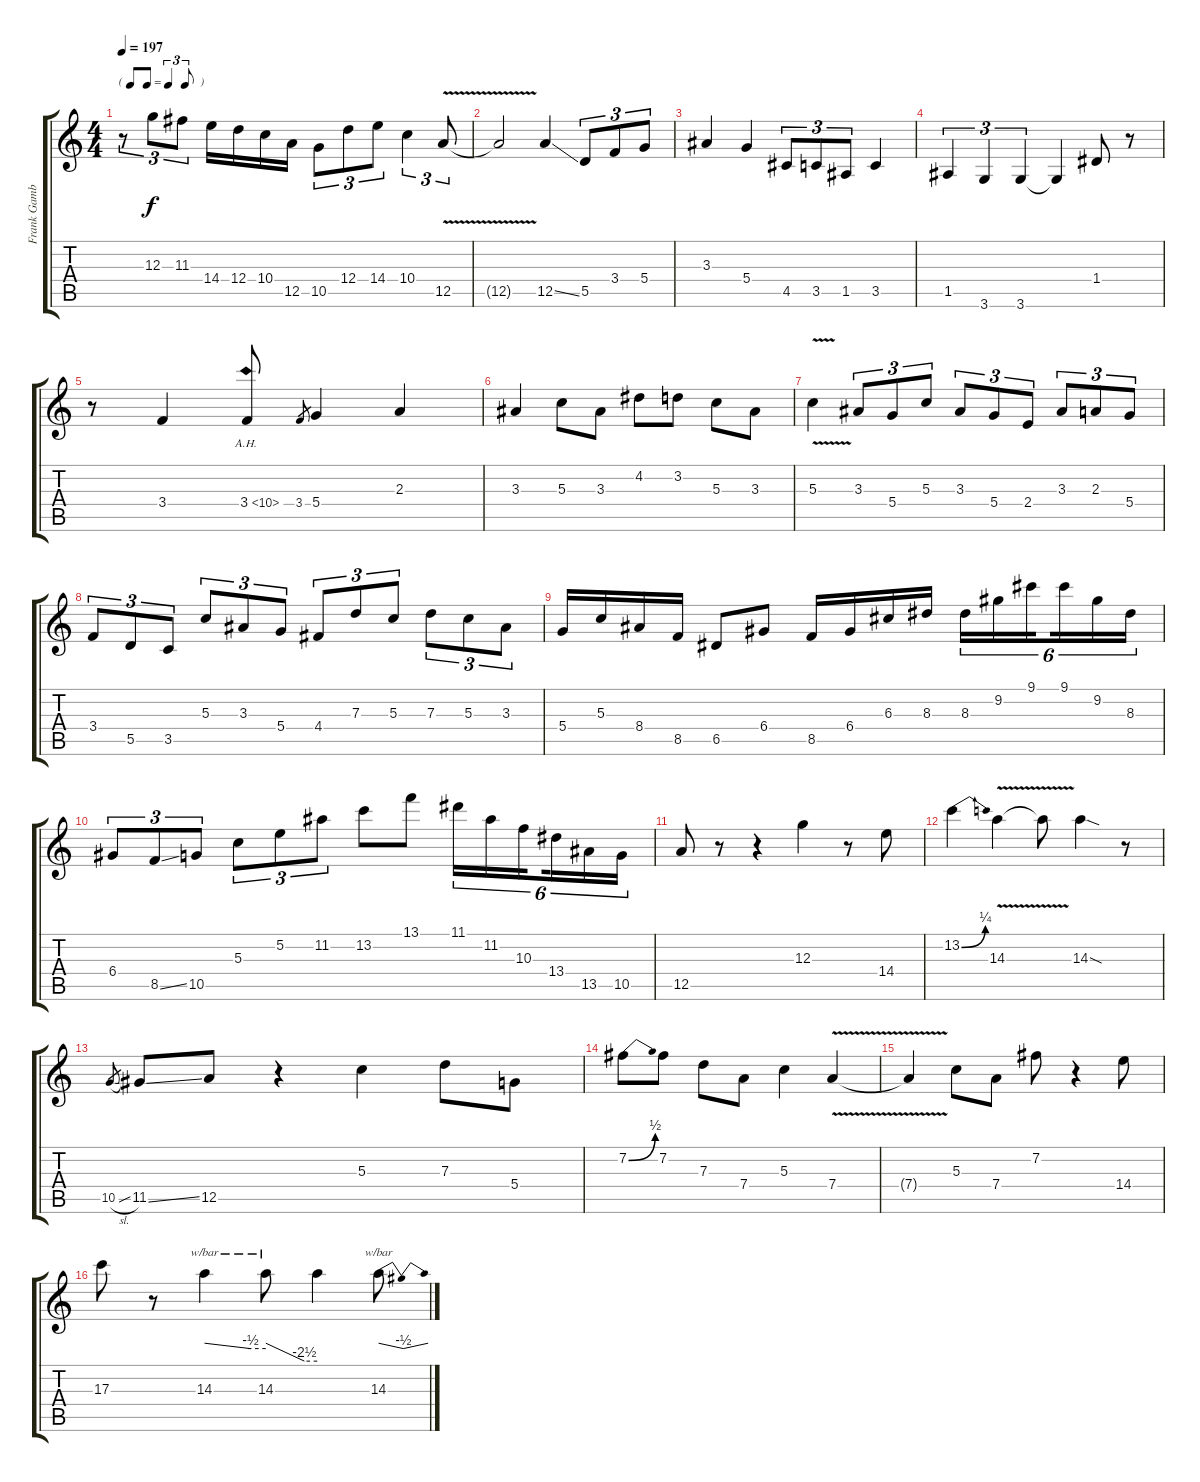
\track ("Frank Gambale Lead" "Frank Gamb") {instrument overdrivenguitar}
\staff {score tabs}
\tuning (E4 B3 G3 D3 A2 E2) {hide}
\ts (4 4)
\tf triplet8th
\tempo 197
\clef g2
\ks c
r.8{tu (3 2) dy f} 12.3.8{tu (3 2)} 11.3.8{tu (3 2)} 14.4.16 12.4.16 10.4.16 12.5.16 10.5.8{tu (3 2)} 12.4.8{tu (3 2)} 14.4.8{tu (3 2)} 10.4.4{tu (3 2)} 12.5{v}.8{tu (3 2)} |
12.5{v t}.2 12.5{ss}.4 5.5.8{tu (3 2)} 3.4.8{tu (3 2)} 5.4.8{tu (3 2)} |
3.3.4 5.4.4 4.5.8{tu (3 2)} 3.5.8{tu (3 2)} 1.5.8{tu (3 2)} 3.5.4 |
1.5.4{tu (3 2)} 3.6.4{tu (3 2)} 3.6.4{tu (3 2)} 3.6{t}.4 1.4.8 r.8 |
r.8 3.4.4 3.4{ah 7}.8 3.4.8{gr} 5.4.4 2.3.4 |
3.3.4 5.3.8 3.3.8 4.2.8 3.2.8 5.3.8 3.3.8 |
5.3{v}.4 3.3.8{tu (3 2)} 5.4.8{tu (3 2)} 5.3.8{tu (3 2)} 3.3.8{tu (3 2)} 5.4.8{tu (3 2)} 2.4.8{tu (3 2)} 3.3.8{tu (3 2)} 2.3.8{tu (3 2)} 5.4.8{tu (3 2)} |
3.4.8{tu (3 2)} 5.5.8{tu (3 2)} 3.5.8{tu (3 2)} 5.3.8{tu (3 2)} 3.3.8{tu (3 2)} 5.4.8{tu (3 2)} 4.4.8{tu (3 2)} 7.3.8{tu (3 2)} 5.3.8{tu (3 2)} 7.3.8{tu (3 2)} 5.3.8{tu (3 2)} 3.3.8{tu (3 2)} |
5.4.16 5.3.16 8.4.16 8.5.16 6.5.8 6.4.8 8.5.16 6.4.16 6.3.16 8.3.16 8.3.16{tu (6 4)} 9.2.16{tu (6 4)} 9.1.16{tu (6 4) beam splitsecondary} 9.1.16{tu (6 4)} 9.2.16{tu (6 4)} 8.3.16{tu (6 4)} |
6.4.8{tu (3 2)} 8.5{ss}.8{tu (3 2)} 10.5.8{tu (3 2)} 5.3.8{tu (3 2)} 5.2.8{tu (3 2)} 11.2.8{tu (3 2)} 13.2.8 13.1.8 11.1.16{tu (6 4)} 11.2.16{tu (6 4)} 10.3.16{tu (6 4) beam splitsecondary} 13.4.16{tu (6 4)} 13.5.16{tu (6 4)} 10.5.16{tu (6 4)} |
12.5.8 r.8 r.4 12.3.4 r.8 14.4.8 |
13.2{be (bend 0 0 60 1)}.4 14.3{v}.4 14.3{t}.8 14.3{sod}.4 r.8 |
10.5{sl}.8{gr} 11.5{ss}.8 12.5.8 r.4 5.3.4 7.3.8 5.4.8 |
7.2{be (bend 0 0 60 2)}.8 7.2.8 7.3.8 7.4.8 5.3.4 7.4{v}.4 |
7.4{v t}.4 5.3.8 7.4.8 7.2.8 r.4 14.4.8 |
17.3.8 r.8 14.3.4{tbe (custom default 0 0 45 -2 60 -2)} 14.3.8{tbe (custom default 0 0 45 -10 60 -10)} 14.3{t}.4 14.3.8{tbe (dip default 0 0 30 -2 60 0)}
